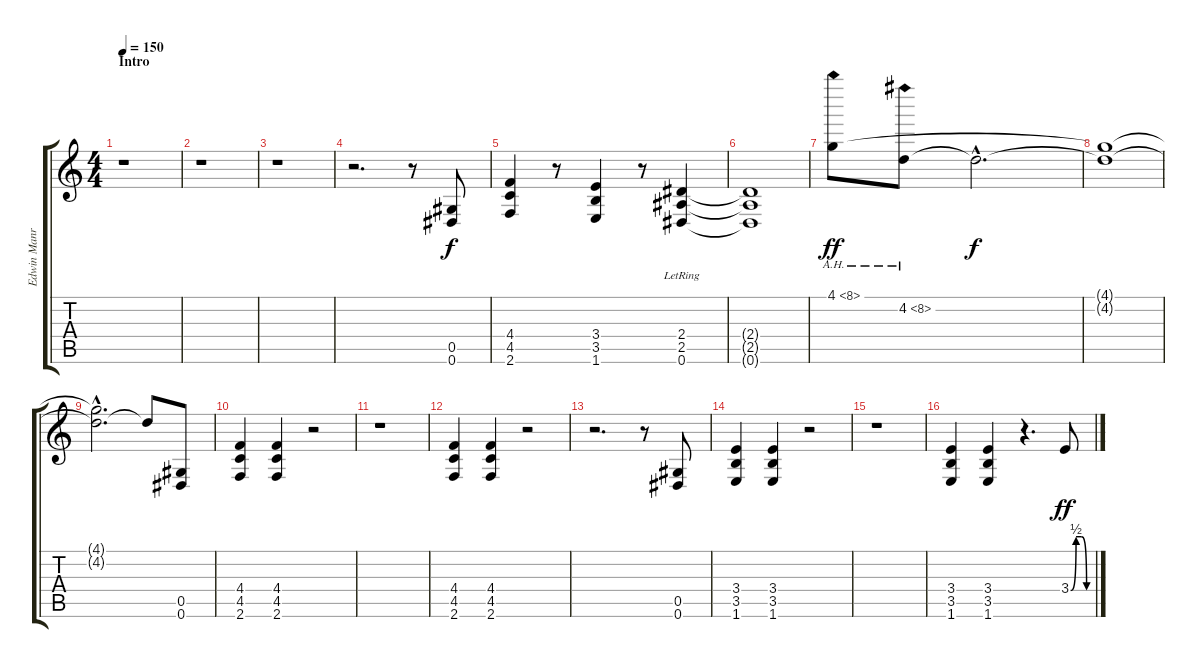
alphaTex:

\track ("Edwin Manrique" "Edwin Manr") {instrument distortionguitar}
\staff {score tabs}
\tuning (Eb4 Bb3 Gb3 Db3 Ab2 Eb2) {hide}
\ts (4 4)
\section ("" "Intro")
\tempo 150
\clef g2
\ks c
r.1{dy f instrument distortionguitar} |
r.1 |
r.1 |
r.2{d} r.8 (0.5 0.6).8 |
(4.4 4.5 2.6).4 r.8 (3.4 3.5 1.6).4 r.8 (2.4 2.5 0.6{lr}).4 |
(2.4{t} 2.5{t} 0.6{t}).1 |
4.1{ah 4}.8{dy ff} 4.2{ah 4}.8 4.2{hac t}.2{d dy f} |
(4.1{t} 4.2{t}).1 |
(4.1{hac t} 4.2{hac t}).2{d} 4.2{t}.8 (0.5 0.6).8 |
(4.4 4.5 2.6).4 (4.4 4.5 2.6).4 r.2 |
r.1 |
(4.4 4.5 2.6).4 (4.4 4.5 2.6).4 r.2 |
r.2{d} r.8 (0.5 0.6).8 |
(3.4 3.5 1.6).4 (3.4 3.5 1.6).4 r.2 |
r.1 |
(3.4 3.5 1.6).4 (3.4 3.5 1.6).4 r.4{d} 3.4{be (custom 0 0 15 2 30 2 45 0 60 0)}.8{dy ff}
